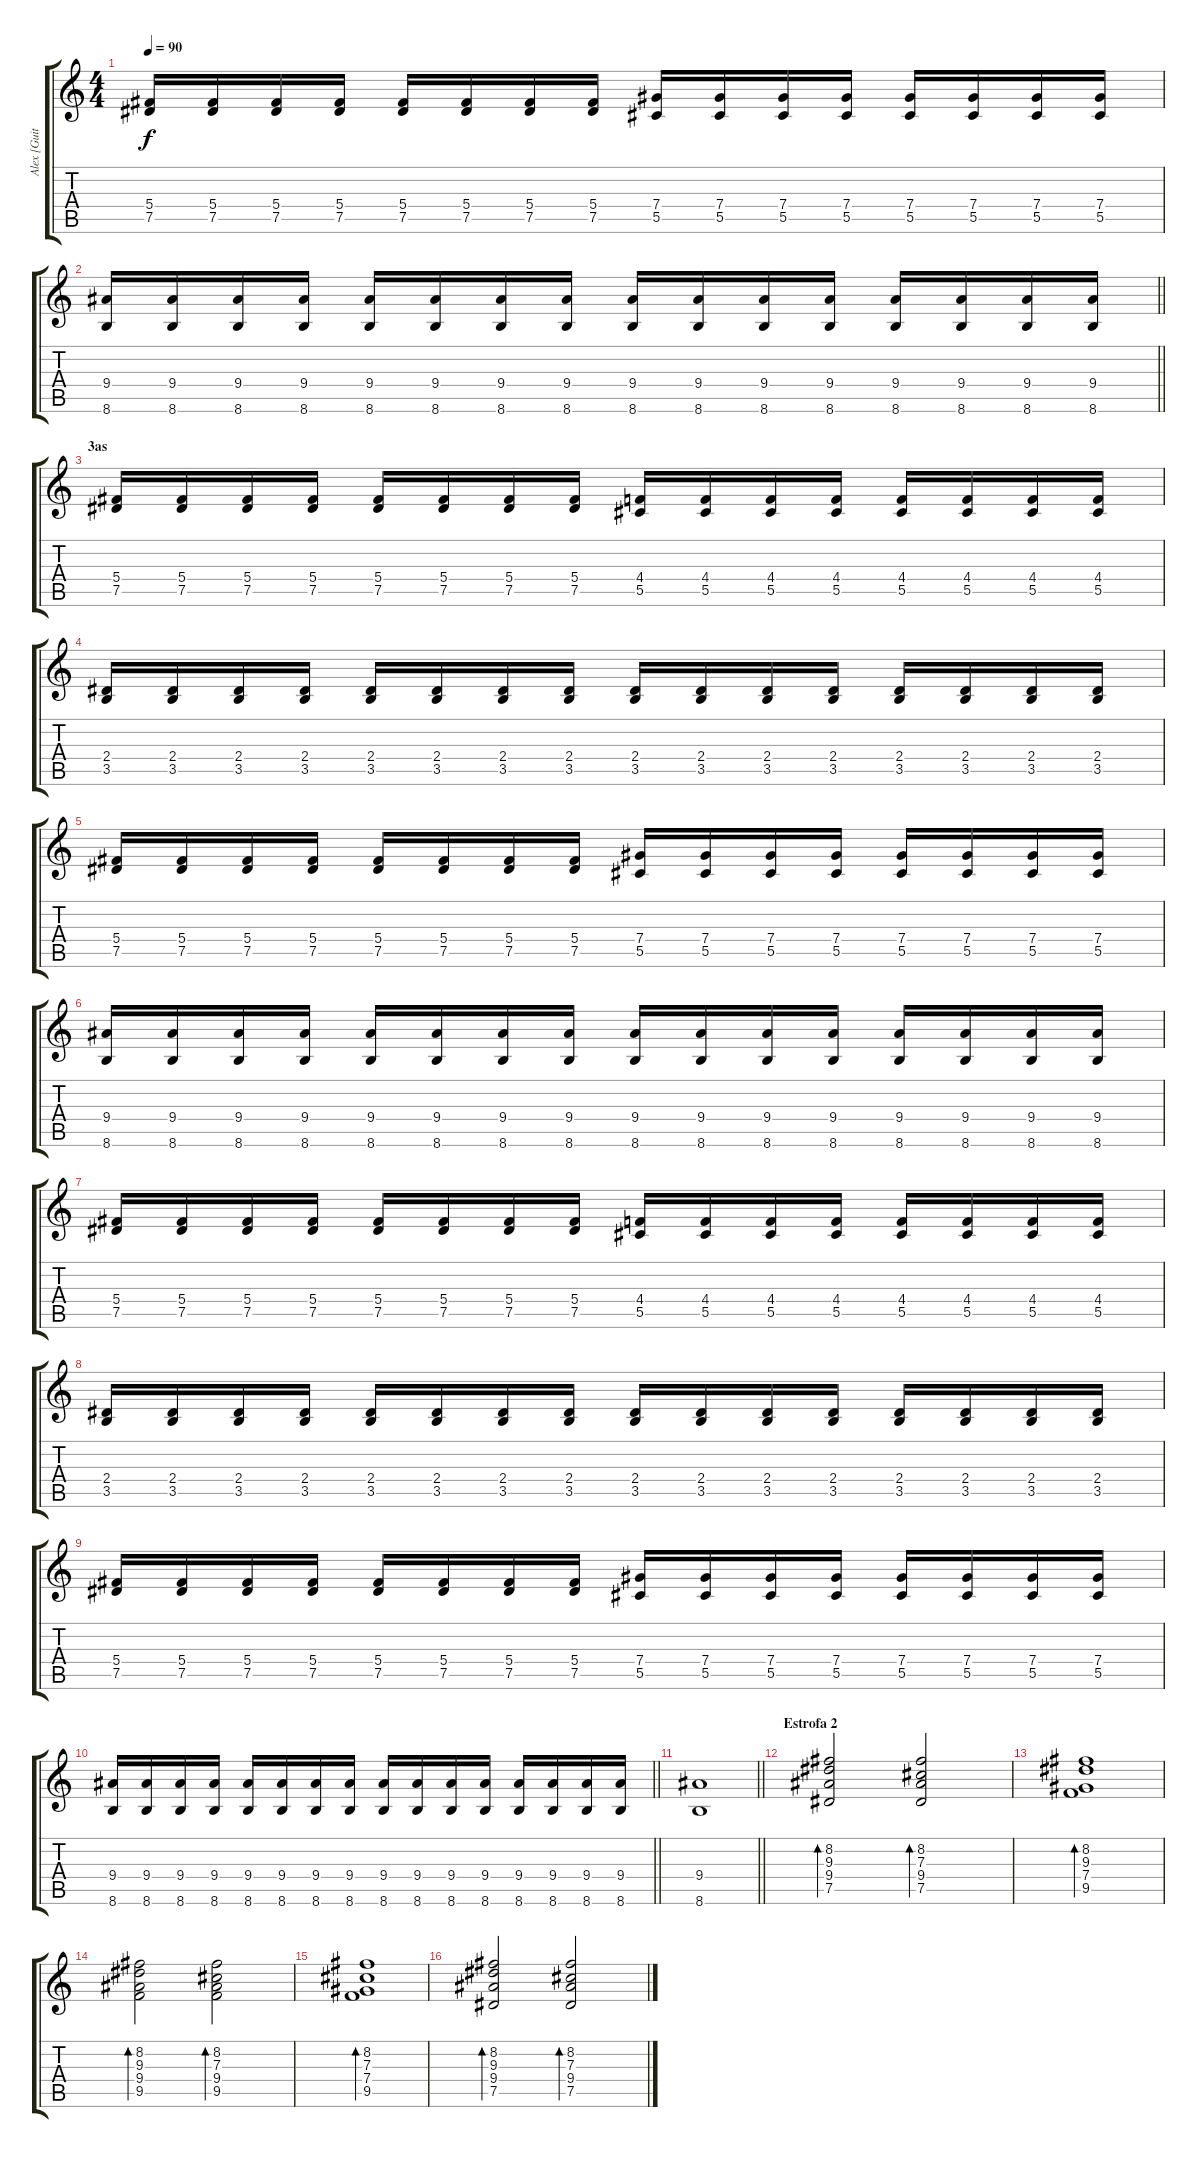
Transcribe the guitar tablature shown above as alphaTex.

\track ("Alex [Guitar 3]" "Alex [Guit") {instrument acousticguitarsteel}
\staff {score tabs}
\tuning (Eb4 Bb3 Gb3 Db3 Ab2 Eb2) {hide}
\ts (4 4)
\tempo 90
\clef g2
\ks c
(5.4 7.5).16{dy f} (5.4 7.5).16 (5.4 7.5).16 (5.4 7.5).16 (5.4 7.5).16 (5.4 7.5).16 (5.4 7.5).16 (5.4 7.5).16 (7.4 5.5).16 (7.4 5.5).16 (7.4 5.5).16 (7.4 5.5).16 (7.4 5.5).16 (7.4 5.5).16 (7.4 5.5).16 (7.4 5.5).16 |
\barLineRight lightlight
(9.4 8.6).16 (9.4 8.6).16 (9.4 8.6).16 (9.4 8.6).16 (9.4 8.6).16 (9.4 8.6).16 (9.4 8.6).16 (9.4 8.6).16 (9.4 8.6).16 (9.4 8.6).16 (9.4 8.6).16 (9.4 8.6).16 (9.4 8.6).16 (9.4 8.6).16 (9.4 8.6).16 (9.4 8.6).16 |
\section ("" "3as")
(5.4 7.5).16 (5.4 7.5).16 (5.4 7.5).16 (5.4 7.5).16 (5.4 7.5).16 (5.4 7.5).16 (5.4 7.5).16 (5.4 7.5).16 (4.4 5.5).16 (4.4 5.5).16 (4.4 5.5).16 (4.4 5.5).16 (4.4 5.5).16 (4.4 5.5).16 (4.4 5.5).16 (4.4 5.5).16 |
(2.4 3.5).16 (2.4 3.5).16 (2.4 3.5).16 (2.4 3.5).16 (2.4 3.5).16 (2.4 3.5).16 (2.4 3.5).16 (2.4 3.5).16 (2.4 3.5).16 (2.4 3.5).16 (2.4 3.5).16 (2.4 3.5).16 (2.4 3.5).16 (2.4 3.5).16 (2.4 3.5).16 (2.4 3.5).16 |
(5.4 7.5).16 (5.4 7.5).16 (5.4 7.5).16 (5.4 7.5).16 (5.4 7.5).16 (5.4 7.5).16 (5.4 7.5).16 (5.4 7.5).16 (7.4 5.5).16 (7.4 5.5).16 (7.4 5.5).16 (7.4 5.5).16 (7.4 5.5).16 (7.4 5.5).16 (7.4 5.5).16 (7.4 5.5).16 |
(9.4 8.6).16 (9.4 8.6).16 (9.4 8.6).16 (9.4 8.6).16 (9.4 8.6).16 (9.4 8.6).16 (9.4 8.6).16 (9.4 8.6).16 (9.4 8.6).16 (9.4 8.6).16 (9.4 8.6).16 (9.4 8.6).16 (9.4 8.6).16 (9.4 8.6).16 (9.4 8.6).16 (9.4 8.6).16 |
(5.4 7.5).16 (5.4 7.5).16 (5.4 7.5).16 (5.4 7.5).16 (5.4 7.5).16 (5.4 7.5).16 (5.4 7.5).16 (5.4 7.5).16 (4.4 5.5).16 (4.4 5.5).16 (4.4 5.5).16 (4.4 5.5).16 (4.4 5.5).16 (4.4 5.5).16 (4.4 5.5).16 (4.4 5.5).16 |
(2.4 3.5).16 (2.4 3.5).16 (2.4 3.5).16 (2.4 3.5).16 (2.4 3.5).16 (2.4 3.5).16 (2.4 3.5).16 (2.4 3.5).16 (2.4 3.5).16 (2.4 3.5).16 (2.4 3.5).16 (2.4 3.5).16 (2.4 3.5).16 (2.4 3.5).16 (2.4 3.5).16 (2.4 3.5).16 |
(5.4 7.5).16 (5.4 7.5).16 (5.4 7.5).16 (5.4 7.5).16 (5.4 7.5).16 (5.4 7.5).16 (5.4 7.5).16 (5.4 7.5).16 (7.4 5.5).16 (7.4 5.5).16 (7.4 5.5).16 (7.4 5.5).16 (7.4 5.5).16 (7.4 5.5).16 (7.4 5.5).16 (7.4 5.5).16 |
\barLineRight lightlight
(9.4 8.6).16 (9.4 8.6).16 (9.4 8.6).16 (9.4 8.6).16 (9.4 8.6).16 (9.4 8.6).16 (9.4 8.6).16 (9.4 8.6).16 (9.4 8.6).16 (9.4 8.6).16 (9.4 8.6).16 (9.4 8.6).16 (9.4 8.6).16 (9.4 8.6).16 (9.4 8.6).16 (9.4 8.6).16 |
\barLineRight lightlight
(9.4 8.6).1 |
\section ("" "Estrofa 2")
(8.2 9.3 9.4 7.5).2{bd 240 instrument acousticguitarsteel} (8.2 7.3 9.4 7.5).2{bd 240} |
(8.2 9.3 7.4 9.5).1{bd 240} |
(8.2 9.3 9.4 9.5).2{bd 240} (8.2 7.3 9.4 9.5).2{bd 240} |
(8.2 7.3 7.4 9.5).1{bd 240} |
(8.2 9.3 9.4 7.5).2{bd 240} (8.2 7.3 9.4 7.5).2{bd 240}
